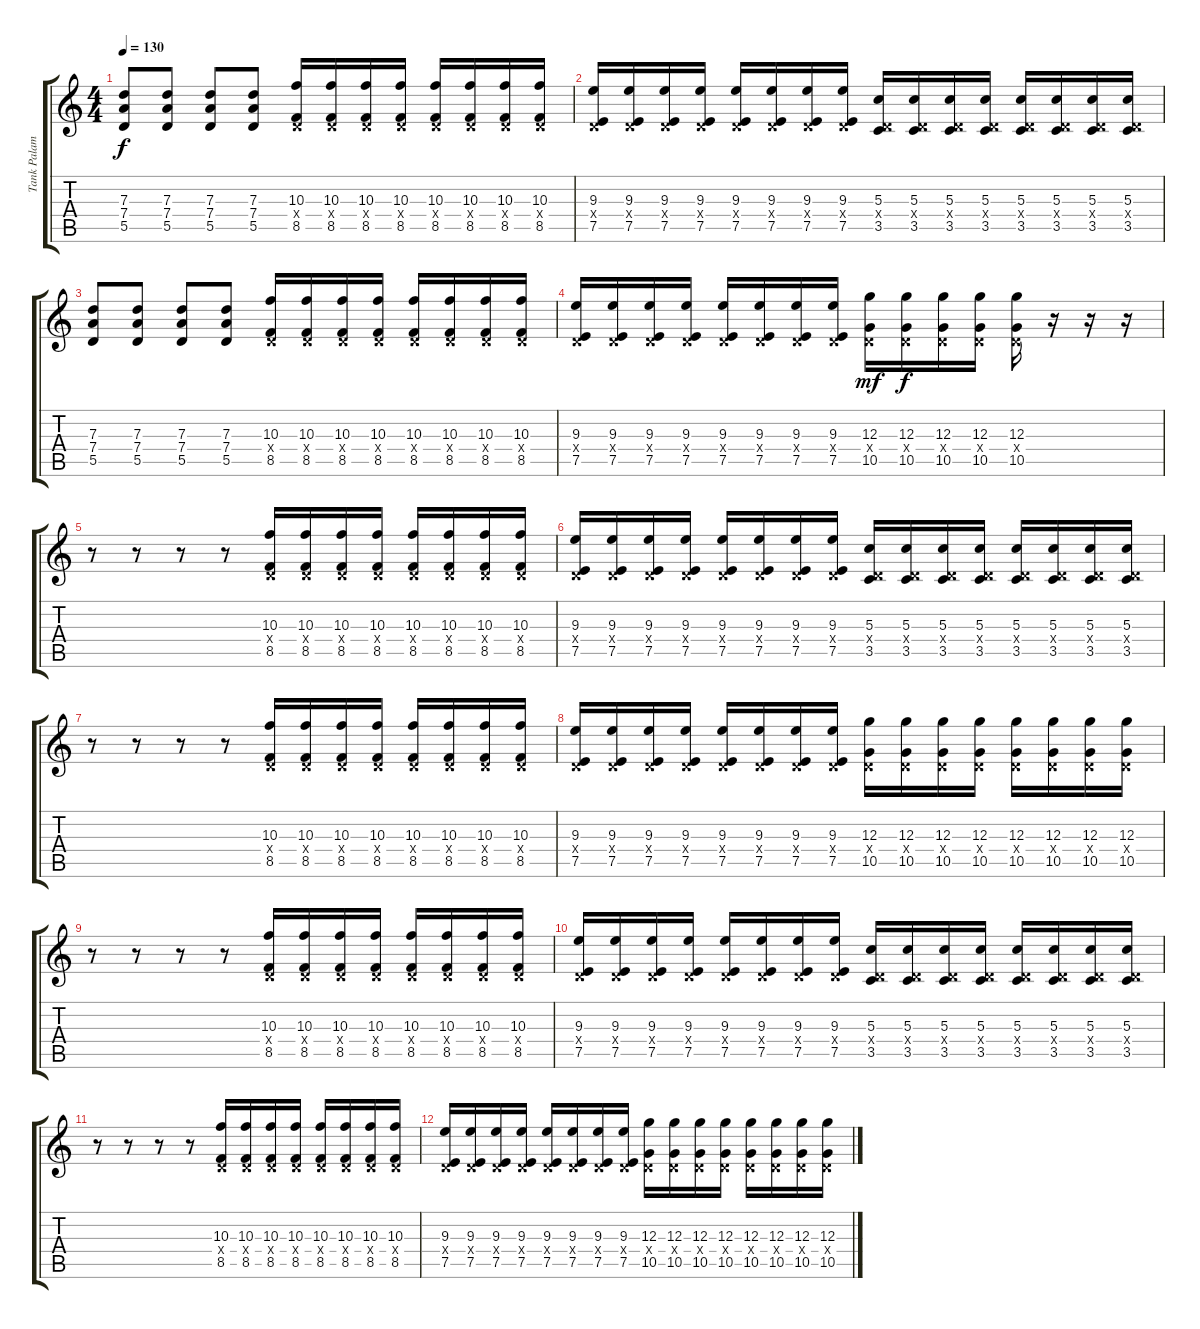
\track ("Tank Palamara II" "Tank Palam") {instrument distortionguitar}
\staff {score tabs}
\tuning (E4 B3 G3 D3 A2 E2) {hide}
\ts (4 4)
\tempo 130
\clef g2
\ks c
(7.3 7.4 5.5).8{dy f} (7.3 7.4 5.5).8 (7.3 7.4 5.5).8 (7.3 7.4 5.5).8 (10.3 0.4{x} 8.5).16 (10.3 0.4{x} 8.5).16 (10.3 0.4{x} 8.5).16 (10.3 0.4{x} 8.5).16 (10.3 0.4{x} 8.5).16 (10.3 0.4{x} 8.5).16 (10.3 0.4{x} 8.5).16 (10.3 0.4{x} 8.5).16 |
(9.3 0.4{x} 7.5).16 (9.3 0.4{x} 7.5).16 (9.3 0.4{x} 7.5).16 (9.3 0.4{x} 7.5).16 (9.3 0.4{x} 7.5).16 (9.3 0.4{x} 7.5).16 (9.3 0.4{x} 7.5).16 (9.3 0.4{x} 7.5).16 (5.3 0.4{x} 3.5).16 (5.3 0.4{x} 3.5).16 (5.3 0.4{x} 3.5).16 (5.3 0.4{x} 3.5).16 (5.3 0.4{x} 3.5).16 (5.3 0.4{x} 3.5).16 (5.3 0.4{x} 3.5).16 (5.3 0.4{x} 3.5).16 |
(7.3 7.4 5.5).8 (7.3 7.4 5.5).8 (7.3 7.4 5.5).8 (7.3 7.4 5.5).8 (10.3 0.4{x} 8.5).16 (10.3 0.4{x} 8.5).16 (10.3 0.4{x} 8.5).16 (10.3 0.4{x} 8.5).16 (10.3 0.4{x} 8.5).16 (10.3 0.4{x} 8.5).16 (10.3 0.4{x} 8.5).16 (10.3 0.4{x} 8.5).16 |
(9.3 0.4{x} 7.5).16 (9.3 0.4{x} 7.5).16 (9.3 0.4{x} 7.5).16 (9.3 0.4{x} 7.5).16 (9.3 0.4{x} 7.5).16 (9.3 0.4{x} 7.5).16 (9.3 0.4{x} 7.5).16 (9.3 0.4{x} 7.5).16 (12.3 0.4{x} 10.5).16{dy mf} (12.3 0.4{x} 10.5).16{dy f} (12.3 0.4{x} 10.5).16 (12.3 0.4{x} 10.5).16 (12.3 0.4{x} 10.5).16 r.16 r.16 r.16 |
r.8 r.8 r.8 r.8 (10.3 0.4{x} 8.5).16 (10.3 0.4{x} 8.5).16 (10.3 0.4{x} 8.5).16 (10.3 0.4{x} 8.5).16 (10.3 0.4{x} 8.5).16 (10.3 0.4{x} 8.5).16 (10.3 0.4{x} 8.5).16 (10.3 0.4{x} 8.5).16 |
(9.3 0.4{x} 7.5).16 (9.3 0.4{x} 7.5).16 (9.3 0.4{x} 7.5).16 (9.3 0.4{x} 7.5).16 (9.3 0.4{x} 7.5).16 (9.3 0.4{x} 7.5).16 (9.3 0.4{x} 7.5).16 (9.3 0.4{x} 7.5).16 (5.3 0.4{x} 3.5).16 (5.3 0.4{x} 3.5).16 (5.3 0.4{x} 3.5).16 (5.3 0.4{x} 3.5).16 (5.3 0.4{x} 3.5).16 (5.3 0.4{x} 3.5).16 (5.3 0.4{x} 3.5).16 (5.3 0.4{x} 3.5).16 |
r.8 r.8 r.8 r.8 (10.3 0.4{x} 8.5).16 (10.3 0.4{x} 8.5).16 (10.3 0.4{x} 8.5).16 (10.3 0.4{x} 8.5).16 (10.3 0.4{x} 8.5).16 (10.3 0.4{x} 8.5).16 (10.3 0.4{x} 8.5).16 (10.3 0.4{x} 8.5).16 |
(9.3 0.4{x} 7.5).16 (9.3 0.4{x} 7.5).16 (9.3 0.4{x} 7.5).16 (9.3 0.4{x} 7.5).16 (9.3 0.4{x} 7.5).16 (9.3 0.4{x} 7.5).16 (9.3 0.4{x} 7.5).16 (9.3 0.4{x} 7.5).16 (12.3 0.4{x} 10.5).16 (12.3 0.4{x} 10.5).16 (12.3 0.4{x} 10.5).16 (12.3 0.4{x} 10.5).16 (12.3 0.4{x} 10.5).16 (12.3 0.4{x} 10.5).16 (12.3 0.4{x} 10.5).16 (12.3 0.4{x} 10.5).16 |
r.8 r.8 r.8 r.8 (10.3 0.4{x} 8.5).16 (10.3 0.4{x} 8.5).16 (10.3 0.4{x} 8.5).16 (10.3 0.4{x} 8.5).16 (10.3 0.4{x} 8.5).16 (10.3 0.4{x} 8.5).16 (10.3 0.4{x} 8.5).16 (10.3 0.4{x} 8.5).16 |
(9.3 0.4{x} 7.5).16 (9.3 0.4{x} 7.5).16 (9.3 0.4{x} 7.5).16 (9.3 0.4{x} 7.5).16 (9.3 0.4{x} 7.5).16 (9.3 0.4{x} 7.5).16 (9.3 0.4{x} 7.5).16 (9.3 0.4{x} 7.5).16 (5.3 0.4{x} 3.5).16 (5.3 0.4{x} 3.5).16 (5.3 0.4{x} 3.5).16 (5.3 0.4{x} 3.5).16 (5.3 0.4{x} 3.5).16 (5.3 0.4{x} 3.5).16 (5.3 0.4{x} 3.5).16 (5.3 0.4{x} 3.5).16 |
r.8 r.8 r.8 r.8 (10.3 0.4{x} 8.5).16 (10.3 0.4{x} 8.5).16 (10.3 0.4{x} 8.5).16 (10.3 0.4{x} 8.5).16 (10.3 0.4{x} 8.5).16 (10.3 0.4{x} 8.5).16 (10.3 0.4{x} 8.5).16 (10.3 0.4{x} 8.5).16 |
(9.3 0.4{x} 7.5).16 (9.3 0.4{x} 7.5).16 (9.3 0.4{x} 7.5).16 (9.3 0.4{x} 7.5).16 (9.3 0.4{x} 7.5).16 (9.3 0.4{x} 7.5).16 (9.3 0.4{x} 7.5).16 (9.3 0.4{x} 7.5).16 (12.3 0.4{x} 10.5).16 (12.3 0.4{x} 10.5).16 (12.3 0.4{x} 10.5).16 (12.3 0.4{x} 10.5).16 (12.3 0.4{x} 10.5).16 (12.3 0.4{x} 10.5).16 (12.3 0.4{x} 10.5).16 (12.3 0.4{x} 10.5).16
